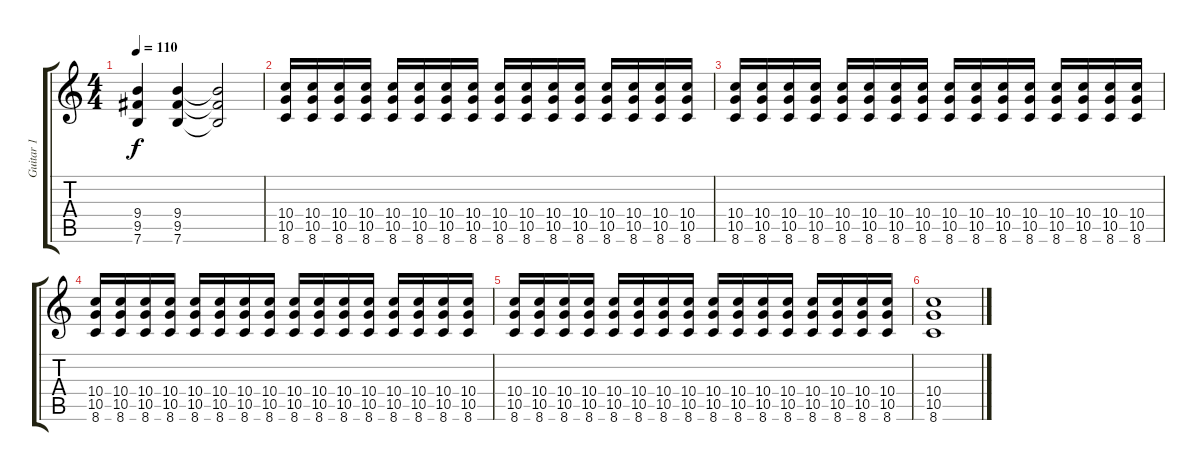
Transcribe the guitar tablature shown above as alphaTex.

\track ("Guitar 1" "Guitar 1") {instrument electricguitarclean}
\staff {score tabs}
\tuning (E4 B3 G3 D3 A2 E2) {hide}
\ts (4 4)
\tempo 110
\clef g2
\ks c
(9.4 9.5 7.6).4{dy f instrument distortionguitar} (9.4 9.5 7.6).4{instrument distortionguitar} (9.4{t} 9.5{t} 7.6{t}).2 |
(10.4 10.5 8.6).16{instrument distortionguitar} (10.4 10.5 8.6).16{instrument distortionguitar} (10.4 10.5 8.6).16{instrument distortionguitar} (10.4 10.5 8.6).16{instrument distortionguitar} (10.4 10.5 8.6).16{instrument distortionguitar} (10.4 10.5 8.6).16{instrument distortionguitar} (10.4 10.5 8.6).16{instrument distortionguitar} (10.4 10.5 8.6).16{instrument distortionguitar} (10.4 10.5 8.6).16{instrument distortionguitar} (10.4 10.5 8.6).16{instrument distortionguitar} (10.4 10.5 8.6).16{instrument distortionguitar} (10.4 10.5 8.6).16{instrument distortionguitar} (10.4 10.5 8.6).16{instrument distortionguitar} (10.4 10.5 8.6).16{instrument distortionguitar} (10.4 10.5 8.6).16{instrument distortionguitar} (10.4 10.5 8.6).16{instrument distortionguitar} |
(10.4 10.5 8.6).16{instrument distortionguitar} (10.4 10.5 8.6).16{instrument distortionguitar} (10.4 10.5 8.6).16{instrument distortionguitar} (10.4 10.5 8.6).16{instrument distortionguitar} (10.4 10.5 8.6).16{instrument distortionguitar} (10.4 10.5 8.6).16{instrument distortionguitar} (10.4 10.5 8.6).16{instrument distortionguitar} (10.4 10.5 8.6).16{instrument distortionguitar} (10.4 10.5 8.6).16{instrument distortionguitar} (10.4 10.5 8.6).16{instrument distortionguitar} (10.4 10.5 8.6).16{instrument distortionguitar} (10.4 10.5 8.6).16{instrument distortionguitar} (10.4 10.5 8.6).16{instrument distortionguitar} (10.4 10.5 8.6).16{instrument distortionguitar} (10.4 10.5 8.6).16{instrument distortionguitar} (10.4 10.5 8.6).16{instrument distortionguitar} |
(10.4 10.5 8.6).16{instrument distortionguitar} (10.4 10.5 8.6).16{instrument distortionguitar} (10.4 10.5 8.6).16{instrument distortionguitar} (10.4 10.5 8.6).16{instrument distortionguitar} (10.4 10.5 8.6).16{instrument distortionguitar} (10.4 10.5 8.6).16{instrument distortionguitar} (10.4 10.5 8.6).16{instrument distortionguitar} (10.4 10.5 8.6).16{instrument distortionguitar} (10.4 10.5 8.6).16{instrument distortionguitar} (10.4 10.5 8.6).16{instrument distortionguitar} (10.4 10.5 8.6).16{instrument distortionguitar} (10.4 10.5 8.6).16{instrument distortionguitar} (10.4 10.5 8.6).16{instrument distortionguitar} (10.4 10.5 8.6).16{instrument distortionguitar} (10.4 10.5 8.6).16{instrument distortionguitar} (10.4 10.5 8.6).16{instrument distortionguitar} |
(10.4 10.5 8.6).16{instrument distortionguitar} (10.4 10.5 8.6).16{instrument distortionguitar} (10.4 10.5 8.6).16{instrument distortionguitar} (10.4 10.5 8.6).16{instrument distortionguitar} (10.4 10.5 8.6).16{instrument distortionguitar} (10.4 10.5 8.6).16{instrument distortionguitar} (10.4 10.5 8.6).16{instrument distortionguitar} (10.4 10.5 8.6).16{instrument distortionguitar} (10.4 10.5 8.6).16{instrument distortionguitar} (10.4 10.5 8.6).16{instrument distortionguitar} (10.4 10.5 8.6).16{instrument distortionguitar} (10.4 10.5 8.6).16{instrument distortionguitar} (10.4 10.5 8.6).16{instrument distortionguitar} (10.4 10.5 8.6).16{instrument distortionguitar} (10.4 10.5 8.6).16{instrument distortionguitar} (10.4 10.5 8.6).16{instrument distortionguitar} |
(10.4 10.5 8.6).1{instrument distortionguitar}
